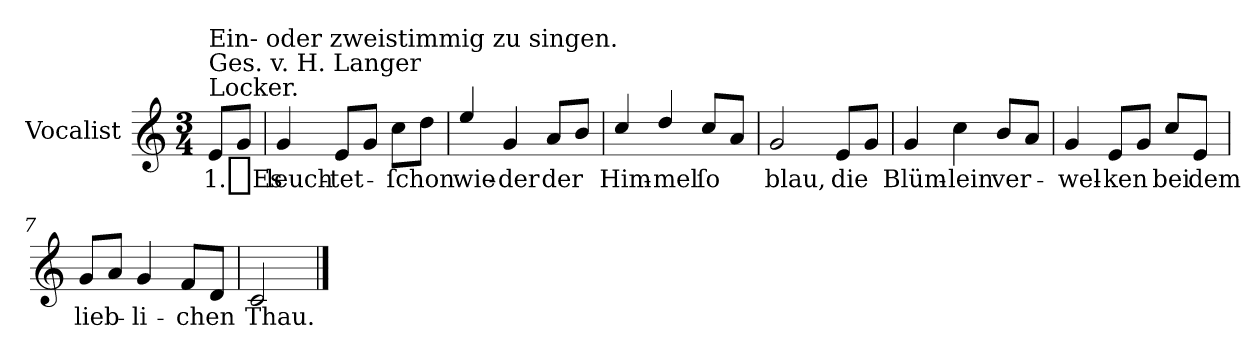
**kern	**text
*part1	*part1
*staff1	*staff1
*I"Vocalist	*
*clefG2	*
*k[]	*
*C:	*
*M3/4	*
=	=
!LO:TX:a:t=Locker.	!
!LO:TX:a:t=Ges. v. H. Langer	!
!LO:TX:a:t=Ein- oder zweistimmig zu singen.	!
8eL	1._Es
8gJ	.
=1	=1
4g	leuch-
8eL	-tet-
8gJ	.
8ccL	-ſchon
8ddJ	.
=2	=2
4ee/	wie-
4g	-der
8aL	der
8bJ	.
=3	=3
4cc/	Him-
4dd/	-mel
8cc/L	ſo
8aJ	.
=4	=4
2g	blau,
8eL	die
8gJ	.
=5	=5
4g	Blüm-
4cc	-lein
8bL	ver-
8aJ	.
=6	=6
4g	-wel-
8eL	-ken
8gJ	.
8ccL	bei
8eJ	dem
=7	=7
8gL	lieb-
8aJ	.
4g	-li-
8fL	-chen
8dJ	.
=8	=8
2c	Thau.
==	==
*-	*-
